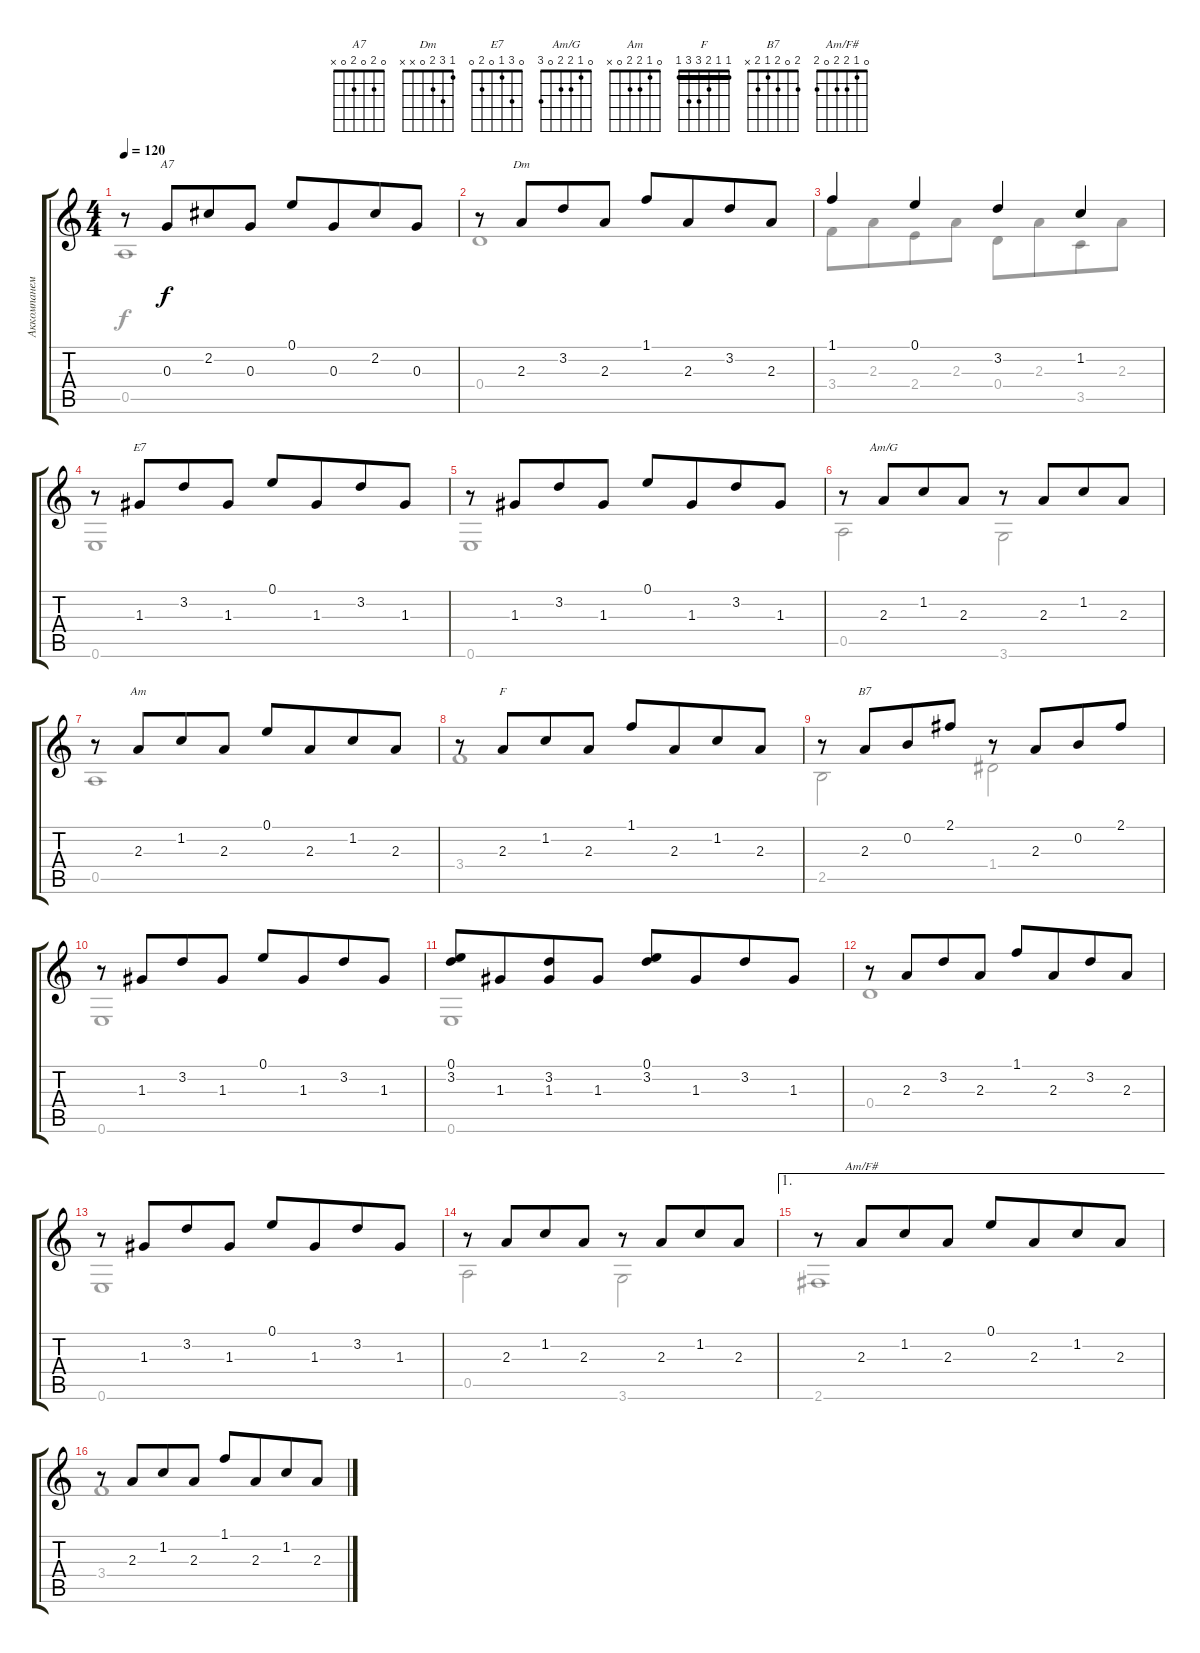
\track ("Аккомпанемент" "Аккомпанем") {instrument acousticguitarsteel}
\staff {score tabs}
\tuning (E4 B3 G3 D3 A2 E2) {hide}
\chord ("A7" 0 2 0 2 0 x)
\chord ("Dm" 1 3 2 0 x x)
\chord ("E7" 0 3 1 0 2 0)
\chord ("Am/G" 0 1 2 2 0 3)
\chord ("Am" 0 1 2 2 0 x)
\chord ("F" 1 1 2 3 3 1) {barre 1}
\chord ("B7" 2 0 2 1 2 x)
\chord ("Am/F#" 0 1 2 2 0 2)
\voice
\ts (4 4)
\tempo 120
\clef g2
\ks c
r.8{dy f} 0.3.8{ch "A7" beam merge} 2.2.8 0.3.8 0.1.8 0.3.8{beam merge} 2.2.8 0.3.8 |
r.8 2.3.8{ch "Dm" beam merge} 3.2.8 2.3.8 1.1.8 2.3.8{beam merge} 3.2.8 2.3.8 |
1.1.4 0.1.4 3.2.4 1.2.4 |
r.8 1.3.8{ch "E7" beam merge} 3.2.8 1.3.8 0.1.8 1.3.8{beam merge} 3.2.8 1.3.8 |
r.8 1.3.8{beam merge} 3.2.8 1.3.8 0.1.8 1.3.8{beam merge} 3.2.8 1.3.8 |
r.8 2.3.8{ch "Am/G" beam merge} 1.2.8 2.3.8 r.8 2.3.8{beam merge} 1.2.8 2.3.8 |
r.8 2.3.8{ch "Am" beam merge} 1.2.8 2.3.8 0.1.8 2.3.8{beam merge} 1.2.8 2.3.8 |
r.8 2.3.8{ch "F" beam merge} 1.2.8 2.3.8 1.1.8 2.3.8{beam merge} 1.2.8 2.3.8 |
r.8 2.3.8{ch "B7" beam merge} 0.2.8 2.1.8 r.8 2.3.8{beam merge} 0.2.8 2.1.8 |
r.8 1.3.8{beam merge} 3.2.8 1.3.8 0.1.8{beam Up} 1.3.8{beam Up beam merge} 3.2.8{beam Up} 1.3.8{beam Up} |
(0.1 3.2).8 1.3.8{beam merge} (3.2 1.3).8 1.3.8 (0.1 3.2).8 1.3.8{beam merge} 3.2.8 1.3.8 |
r.8 2.3.8{beam merge} 3.2.8 2.3.8 1.1.8 2.3.8{beam merge} 3.2.8 2.3.8 |
r.8 1.3.8{beam merge} 3.2.8 1.3.8 0.1.8 1.3.8{beam merge} 3.2.8 1.3.8 |
r.8 2.3.8{beam merge} 1.2.8 2.3.8 r.8 2.3.8{beam merge} 1.2.8 2.3.8 |
\ae 1
r.8 2.3.8{ch "Am/F#" beam merge} 1.2.8 2.3.8 0.1.8 2.3.8{beam merge} 1.2.8 2.3.8 |
r.8 2.3.8{beam merge} 1.2.8 2.3.8 1.1.8 2.3.8{beam merge} 1.2.8 2.3.8
\voice
\clef g2
\ottava regular
\simile none
\ks c
0.5.1{dy f} |
0.4.1 |
3.4.8 2.3.8{beam merge} 2.4.8 2.3.8 0.4.8 2.3.8{beam merge} 3.5.8 2.3.8 |
0.6.1 |
0.6.1 |
0.5.2 3.6.2 |
0.5.1 |
3.4.1 |
2.5.2 1.4.2 |
0.6.1 |
0.6.1 |
0.4.1 |
0.6.1 |
0.5.2 3.6.2 |
2.6.1 |
3.4.1
